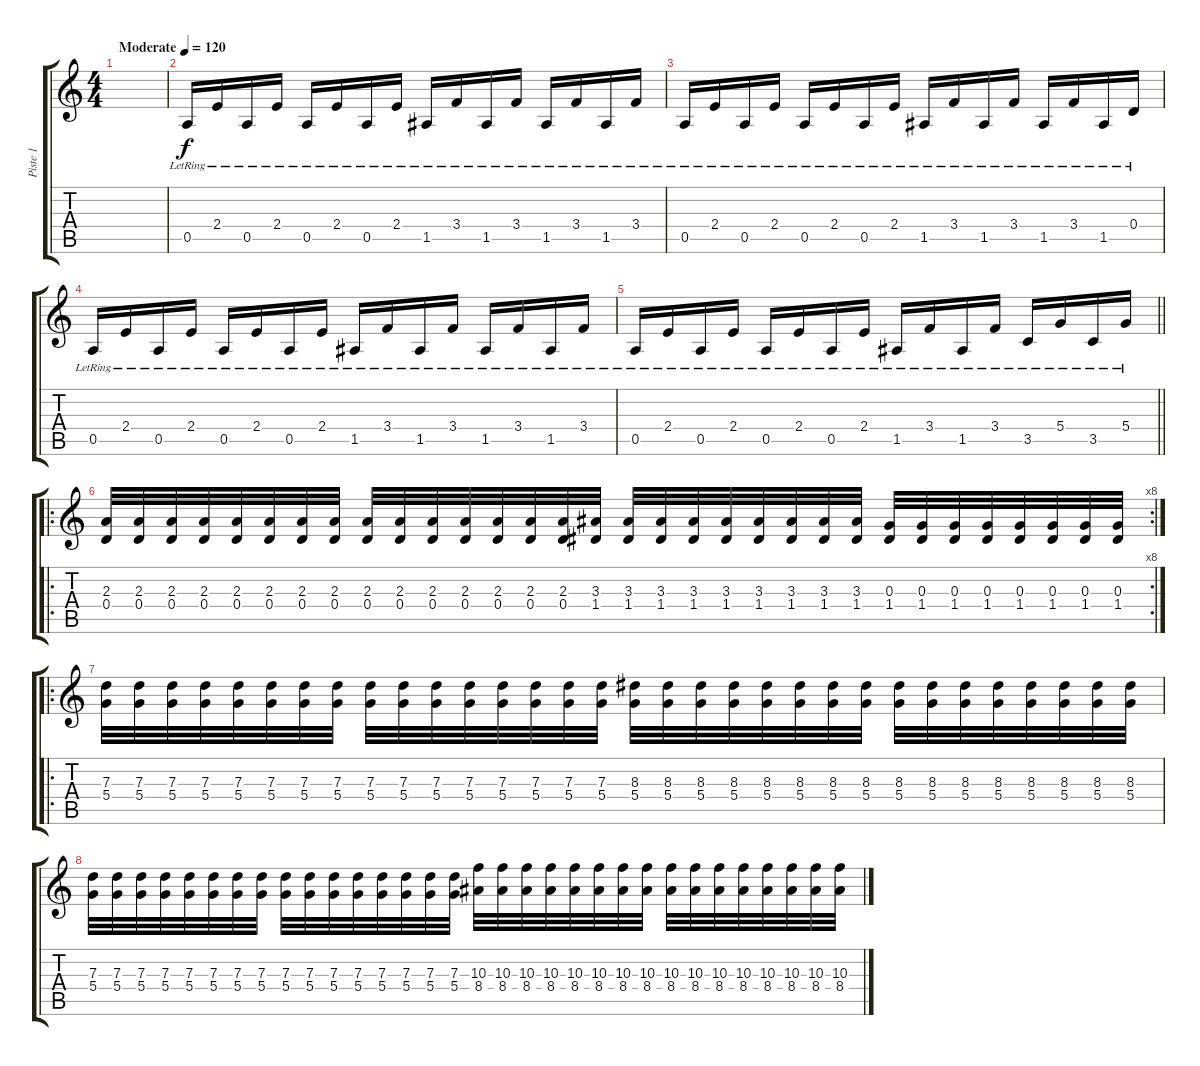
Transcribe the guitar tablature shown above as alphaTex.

\track ("Piste 1" "Piste 1") {instrument distortionguitar}
\staff {score tabs}
\tuning (E4 B3 G3 D3 A2 E2) {hide}
\ts (4 4)
\tempo (120 "Moderate")
\clef g2
\ks c
|
0.5{lr}.16{volume 16} 2.4{lr}.16 0.5{lr}.16 2.4{lr}.16 0.5{lr}.16 2.4{lr}.16 0.5{lr}.16 2.4{lr}.16 1.5{lr}.16 3.4{lr}.16 1.5{lr}.16 3.4{lr}.16 1.5{lr}.16 3.4{lr}.16 1.5{lr}.16 3.4{lr}.16 |
0.5{lr}.16 2.4{lr}.16 0.5{lr}.16 2.4{lr}.16 0.5{lr}.16 2.4{lr}.16 0.5{lr}.16 2.4{lr}.16 1.5{lr}.16 3.4{lr}.16 1.5{lr}.16 3.4{lr}.16 1.5{lr}.16 3.4{lr}.16 1.5{lr}.16 0.4{lr}.16 |
0.5{lr}.16 2.4{lr}.16 0.5{lr}.16 2.4{lr}.16 0.5{lr}.16 2.4{lr}.16 0.5{lr}.16 2.4{lr}.16 1.5{lr}.16 3.4{lr}.16 1.5{lr}.16 3.4{lr}.16 1.5{lr}.16 3.4{lr}.16 1.5{lr}.16 3.4{lr}.16 |
\barLineRight lightlight
0.5{lr}.16 2.4{lr}.16 0.5{lr}.16 2.4{lr}.16 0.5{lr}.16 2.4{lr}.16 0.5{lr}.16 2.4{lr}.16 1.5{lr}.16 3.4{lr}.16 1.5{lr}.16 3.4{lr}.16 3.5{lr}.16 5.4{lr}.16 3.5{lr}.16 5.4{lr}.16 |
\ro
\rc 8
(2.3 0.4).32 (2.3 0.4).32 (2.3 0.4).32 (2.3 0.4).32 (2.3 0.4).32 (2.3 0.4).32 (2.3 0.4).32 (2.3 0.4).32 (2.3 0.4).32 (2.3 0.4).32 (2.3 0.4).32 (2.3 0.4).32 (2.3 0.4).32 (2.3 0.4).32 (2.3 0.4).32 (3.3 1.4).32 (3.3 1.4).32 (3.3 1.4).32 (3.3 1.4).32 (3.3 1.4).32 (3.3 1.4).32 (3.3 1.4).32 (3.3 1.4).32 (3.3 1.4).32 (0.3 1.4).32 (0.3 1.4).32 (0.3 1.4).32 (0.3 1.4).32 (0.3 1.4).32 (0.3 1.4).32 (0.3 1.4).32 (0.3 1.4).32 |
\ro
(7.3 5.4).32 (7.3 5.4).32 (7.3 5.4).32 (7.3 5.4).32 (7.3 5.4).32 (7.3 5.4).32 (7.3 5.4).32 (7.3 5.4).32 (7.3 5.4).32 (7.3 5.4).32 (7.3 5.4).32 (7.3 5.4).32 (7.3 5.4).32 (7.3 5.4).32 (7.3 5.4).32 (7.3 5.4).32 (8.3 5.4).32 (8.3 5.4).32 (8.3 5.4).32 (8.3 5.4).32 (8.3 5.4).32 (8.3 5.4).32 (8.3 5.4).32 (8.3 5.4).32 (8.3 5.4).32 (8.3 5.4).32 (8.3 5.4).32 (8.3 5.4).32 (8.3 5.4).32 (8.3 5.4).32 (8.3 5.4).32 (8.3 5.4).32 |
(7.3 5.4).32 (7.3 5.4).32 (7.3 5.4).32 (7.3 5.4).32 (7.3 5.4).32 (7.3 5.4).32 (7.3 5.4).32 (7.3 5.4).32 (7.3 5.4).32 (7.3 5.4).32 (7.3 5.4).32 (7.3 5.4).32 (7.3 5.4).32 (7.3 5.4).32 (7.3 5.4).32 (7.3 5.4).32 (10.3 8.4).32 (10.3 8.4).32 (10.3 8.4).32 (10.3 8.4).32 (10.3 8.4).32 (10.3 8.4).32 (10.3 8.4).32 (10.3 8.4).32 (10.3 8.4).32 (10.3 8.4).32 (10.3 8.4).32 (10.3 8.4).32 (10.3 8.4).32 (10.3 8.4).32 (10.3 8.4).32 (10.3 8.4).32
